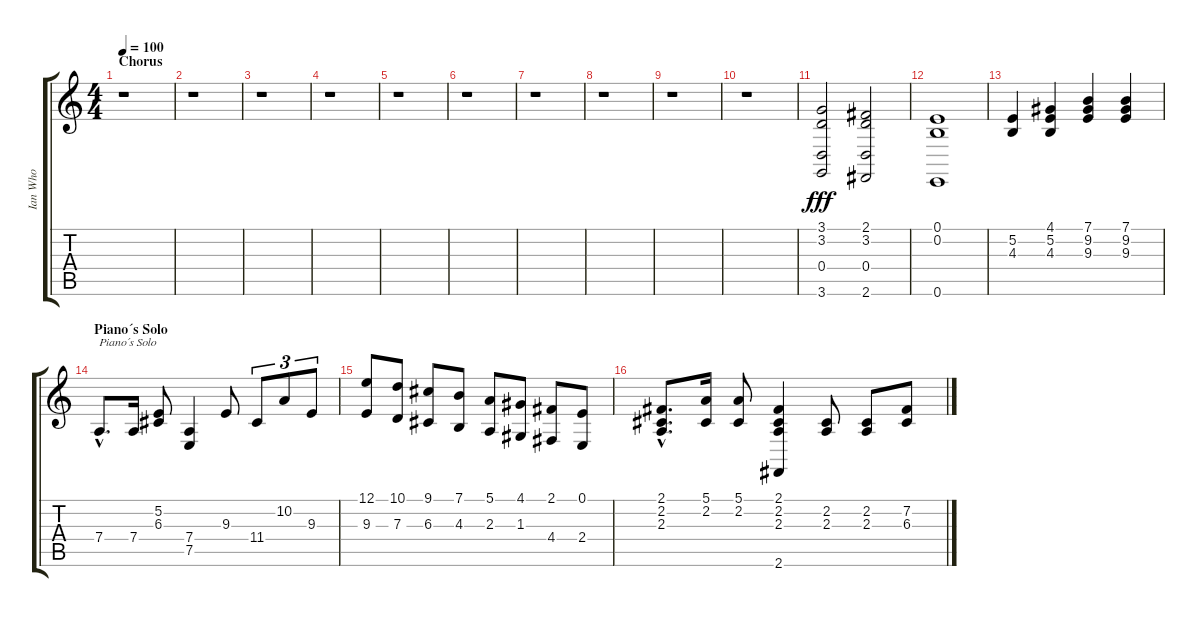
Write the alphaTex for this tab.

\track ("Ian Who" "Ian Who") {instrument acousticgrandpiano}
\staff {score tabs}
\tuning (E4 B3 G3 D3 A2 E2) {hide}
\ts (4 4)
\section ("" "Chorus")
\tempo 100
\clef g2
\ks c
r.1{dy fff} |
r.1 |
r.1 |
r.1 |
r.1 |
r.1 |
r.1 |
r.1 |
r.1 |
r.1 |
(3.1 3.2 0.4 3.6).2 (2.1 3.2 0.4 2.6).2 |
(0.1 0.2 0.6).1 |
(5.2 4.3).4 (4.1 5.2 4.3).4 (7.1 9.2 9.3).4 (7.1 9.2 9.3).4 |
\section ("" "Piano´s Solo")
7.4{hac}.8{d txt "Piano´s Solo"} 7.4.16 (5.2 6.3).8 (7.4 7.5).4 9.3.8 11.4.8{tu (3 2)} 10.2.8{tu (3 2)} 9.3.8{tu (3 2)} |
(12.1 9.3).8 (10.1 7.3).8 (9.1 6.3).8 (7.1 4.3).8 (5.1 2.3).8 (4.1 1.3).8 (2.1 4.4).8 (0.1 2.4).8 |
(2.1{hac} 2.2{hac} 2.3{hac}).8{d} (5.1 2.2).16 (5.1 2.2).8 (2.1 2.2 2.3 2.6).4 (2.2 2.3).8 (2.2 2.3).8 (7.2 6.3).8
